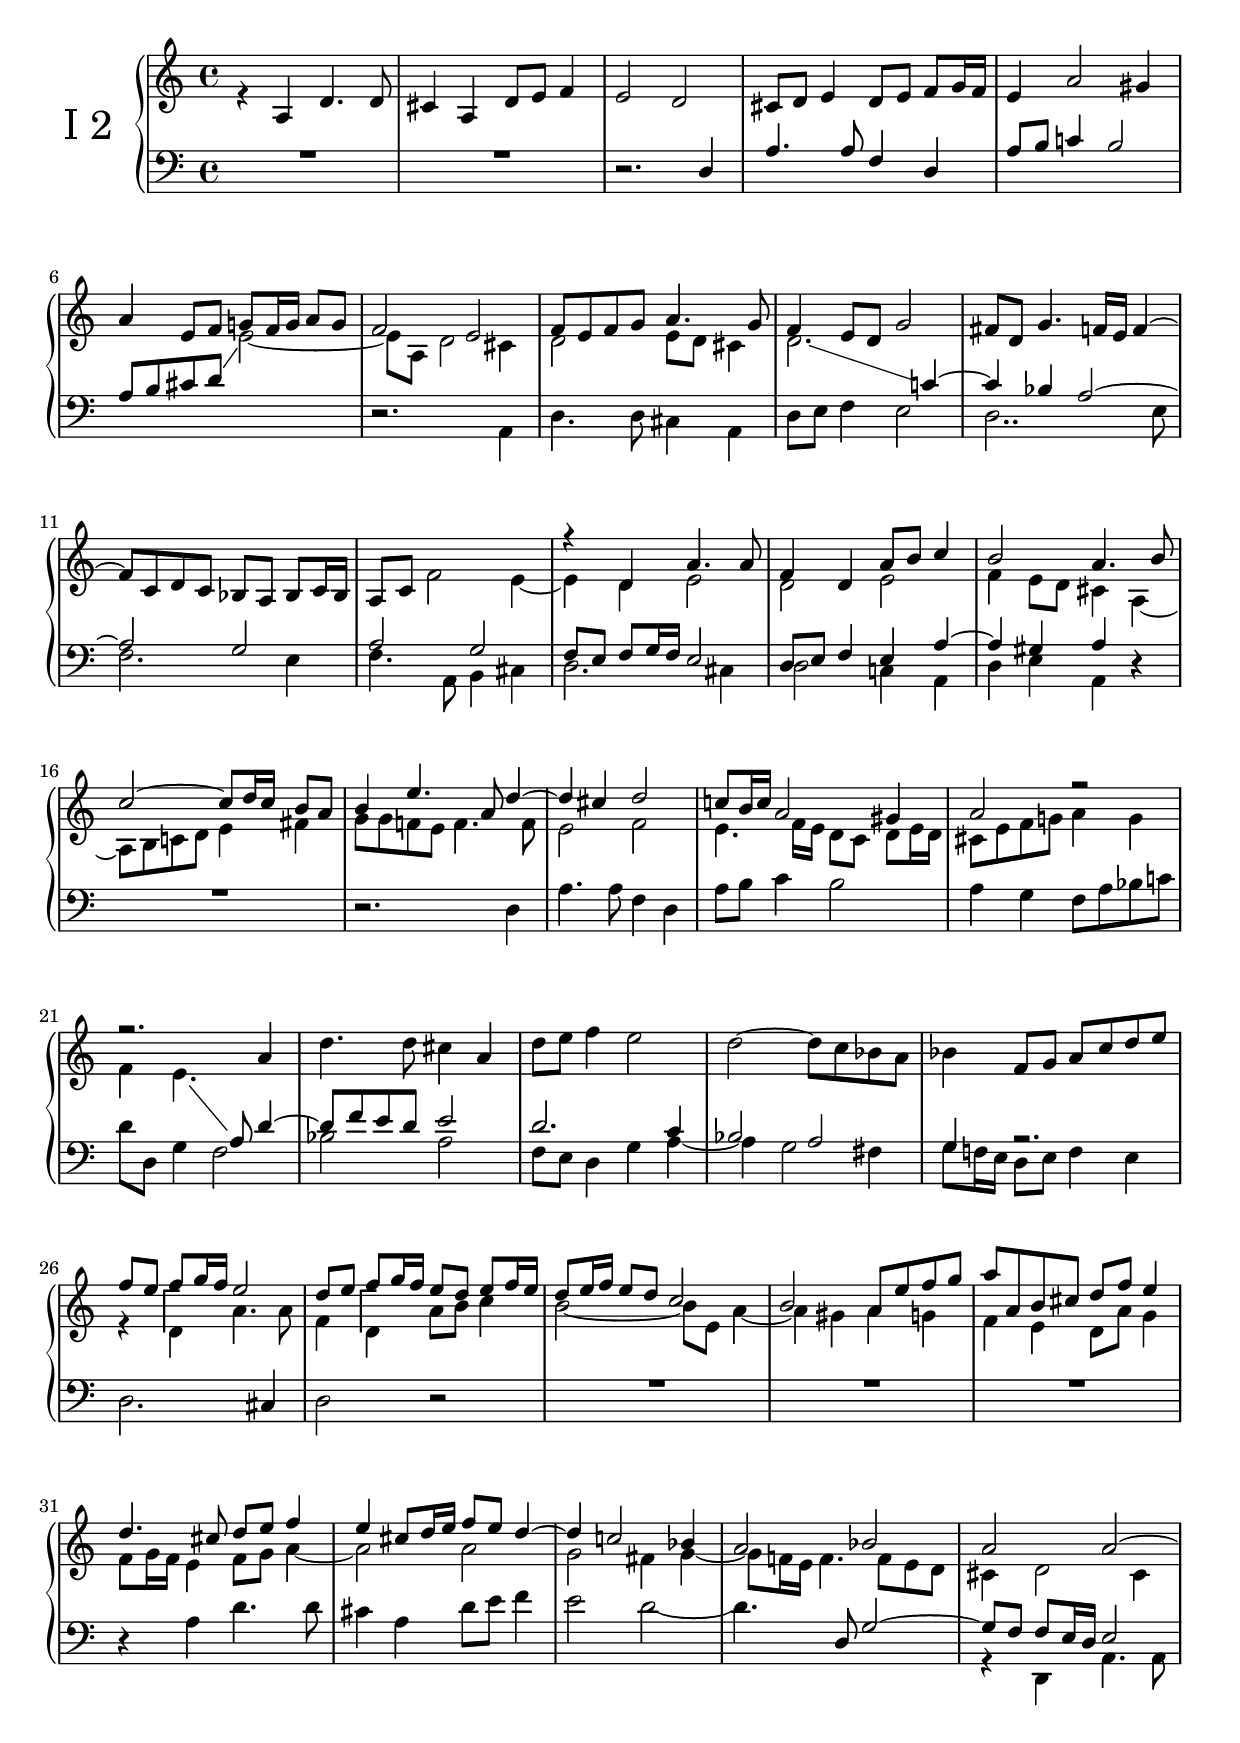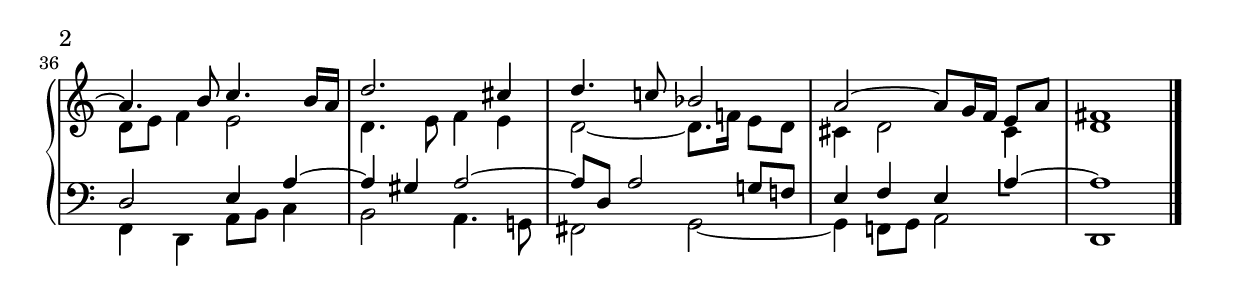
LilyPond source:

rh = \markup { \postscript # "0.20 setlinewidth 0.5 -1.75 moveto -1 0 rlineto 0 2.5 rlineto stroke" }
lh = \markup { \postscript # "0.20 setlinewidth -0.5 0 moveto 0 4 rlineto 1.5 0 rlineto stroke" }

soprii = \relative c'
{
	s1 s1 s1 s1 |
	s1 s1 s1 s1 |
	s1 s1 s1 s1 |
	r4 d a'4. a8 |
	f4 d a'8 b c4 |
	b2 a4. b8 |
	c2 ~ c8 d16 c b8 a |
	b4 e4. a,8 d4~|
	d cis d2 |
	c8 b16 c a2 gis4 |
	a2 r2 |
	\stemNeutral
	r2. a4 |
	d4. d8 cis4 a |
	d8 e f4 e2 |
	d ~ d8 c bes a |
	bes4 f8 \stemUp g a c d e |
	
	f e f g16 f e2 |
	d8 e f g16 f e8 d e f16 e |
	d8 e16 f e8 d c2 |
	b2 a8 e' f g |
	a a, b cis d f e4 |
	d4. cis8 d e f4 |
	e cis8 d16 e f8 e d4 ~ |
	d c2 bes4 |
	a2 bes |
	a a~|
	a4. b8 c4. b16 a |
	d2. cis4 |
	d4. c8 bes2 |
	a ~ a8 g16 f e8 a |
	fis1 |

}

altoii = \relative c'
{
	r4 \voiceOne a d4. d8 |
	cis4 a d8 e f4 |
	e2 d |
	cis8 d e4 d8 e f g16 f|
	e4 a2 gis4 |
	a e8 f g f16 g a8 g |
	f2 e |
	f8 e f g a4. g8 |
	f4 e8 d g2 |
	fis8 d g4. f16 e f4 ~ |
	f8 c d c bes a bes c16 bes |
	a8 c \voiceTwo f2 e4 ~ |
	e d e2 |
	d e |
	f4 e8 d cis4 a~ |
	a8 b c d e4 fis |
	g8 g f e f4. f8 |
	e2 f |
	e4. f16 e d8 c d e16 d |
	cis8 e f g a4 g |
	\showStaffSwitch
	f e4. \change Staff = "down" \voiceOne a,8 d4 ~ |
	\hideStaffSwitch
	d8 f e d e2 |
	d2. c4 |
	bes2 a |
	g4 r2. |
	\change Staff = "up" \voiceTwo
	r4 
	%\once \override TextScript.outside-staff-priority = ##f
	%\once \override DynamicLineSpanner.outside-staff-priority = ##f

	d'_\lh a'4. a8 | 
	f4 d_\lh a'8 b c4 |
	b2~b8 e, a4~ |
	a gis a g |
	f e d8 a' g4 |
	f8 g16 f e4 f8 g a4 ~ |
	a2 a |
	g fis4 g ~ |
	g8 f16 e f4. f8 e d |
	cis4 d2 cis4 |
	d8 e f4 e2 |
	d4. e8 f4 e |
	d2 ~ d8. f16 e8 d |
	cis4 d2 cis4 |
	d1 \bar "|."
}

tenorii = \relative c
{
	\clef bass
	\showStaffSwitch
	R1 R1 |
	d2.\rest d4 |
	a'4. a8 f4 d |
	a'8 b c4 b2 |
	a8 b cis d \change Staff = "up" \voiceTwo e2 ~|
	e8 a, d2 cis4 |
	d2  e8 d cis4 |
	d2. \change Staff = "down" \voiceOne  c4 ~ |
	c bes a2 ~ |
	a g |
	a g |
	f8 e f g16 f e2 |
	d8 e f4 e a ~|
	a gis a r |
	R1|
	\stemNeutral
	d,2.\rest d4 |
	a'4. a8 f4 d |
	a'8 b c4 b2 |
	a4 g f8 a bes c |
	\voiceTwo
	d d, g4 f2 |
	bes a |
	f8 e d4 g a ~ |
	a g2 fis4 |
	g8 f16 e d8 e f4 e |
	\stemNeutral
	d2. cis4 |
	d2 d2\rest |
	R1 R1 R1 |
	d4\rest a'4 d4. d8 |
	cis4 a d8 e f4 |
	e2 d~|
	
	d4. \voiceOne d,8 g2~ |
	g8 f8 f e16 d e2 |
	d e4 a ~|
	a gis a2 ~|
	a8 d, a'2 g8 f |
	e4 f e a^\rh ~ |
	a1 \bar "|."
}
bassii = \relative c
{
	R1 R1 s1 s1 |
	s1 s1 |
	d2.\rest a4 |
	d4. d8 cis4 a |
	d8 e f4 e2 |
	d2.. e8 |
	f2. e4 |
	f4. a,8 b4 cis |
	d2. cis4 |
	d2 c4 a |
	d e a, r |
	R1 s1 s1 s1 |
	s1 s1 s1 s1 |
	s1 s1 s1 s1 |
	R1 R1 R1 s1 |
	s1 s1 s1 |
	r4 d, a'4. a8 |
	f4 d a'8 b c4 |
	b2 a4. g8 |
	fis2 g ~ |
	g4 f8 g a2 |
	d,1 \bar "|."
}


\include "merge.ly"
\score
{

	\new PianoStaff <<
		\accidentalStyle "piano"

		\set PianoStaff.instrumentName = # "Ⅰ 2"
		\new Staff = "up" << { \soprii } \\ {\altoii} >>
		\new Staff = "down" << {\tenorii} \\ {\bassii} >>
	>>
	\layout {
	\context { \PianoStaff \override InstrumentName #'font-size = #5  }
		\context { \Staff \consists #merge-rests-engraver }
		\context { \Staff \consists #merge-mmrests-engraver }}
	\midi {\tempo 4=100}
}